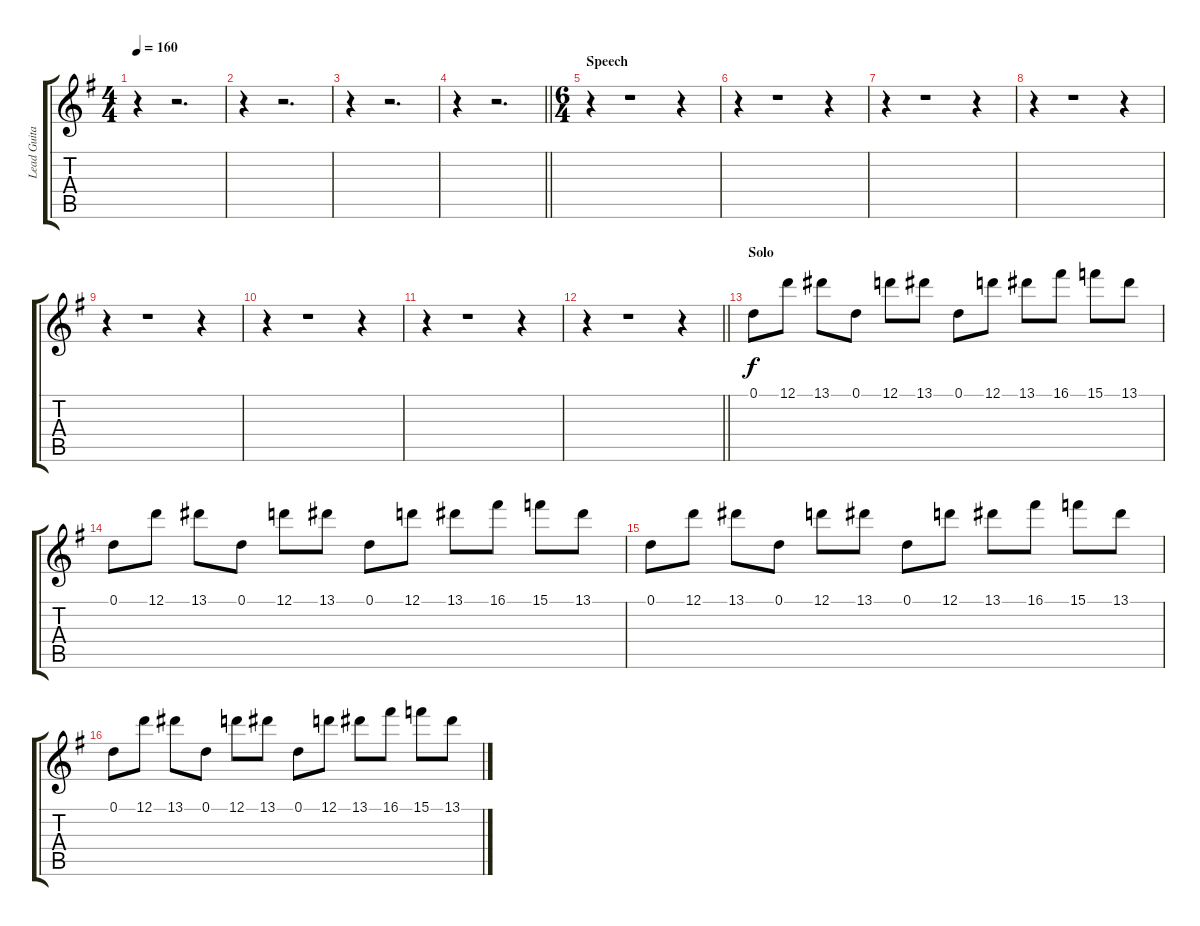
\track ("Lead Guitars" "Lead Guita") {instrument distortionguitar}
\staff {score tabs}
\tuning (D4 A3 F3 C3 G2 D2) {hide}
\ts (4 4)
\tempo 160
\clef g2
\ks g
r.4{dy f} r.2{d} |
r.4 r.2{d} |
r.4 r.2{d} |
\barLineRight lightlight
r.4 r.2{d} |
\ts (6 4)
\section ("" "Speech")
r.4 r.1 r.4 |
r.4 r.1 r.4 |
r.4 r.1 r.4 |
r.4 r.1 r.4 |
r.4 r.1 r.4 |
r.4 r.1 r.4 |
r.4 r.1 r.4 |
\barLineRight lightlight
r.4 r.1 r.4 |
\section ("" "Solo")
0.1.8 12.1.8 13.1.8 0.1.8 12.1.8 13.1.8 0.1.8 12.1.8 13.1.8 16.1.8 15.1.8 13.1.8 |
0.1.8 12.1.8 13.1.8 0.1.8 12.1.8 13.1.8 0.1.8 12.1.8 13.1.8 16.1.8 15.1.8 13.1.8 |
0.1.8 12.1.8 13.1.8 0.1.8 12.1.8 13.1.8 0.1.8 12.1.8 13.1.8 16.1.8 15.1.8 13.1.8 |
0.1.8 12.1.8 13.1.8 0.1.8 12.1.8 13.1.8 0.1.8 12.1.8 13.1.8 16.1.8 15.1.8 13.1.8
